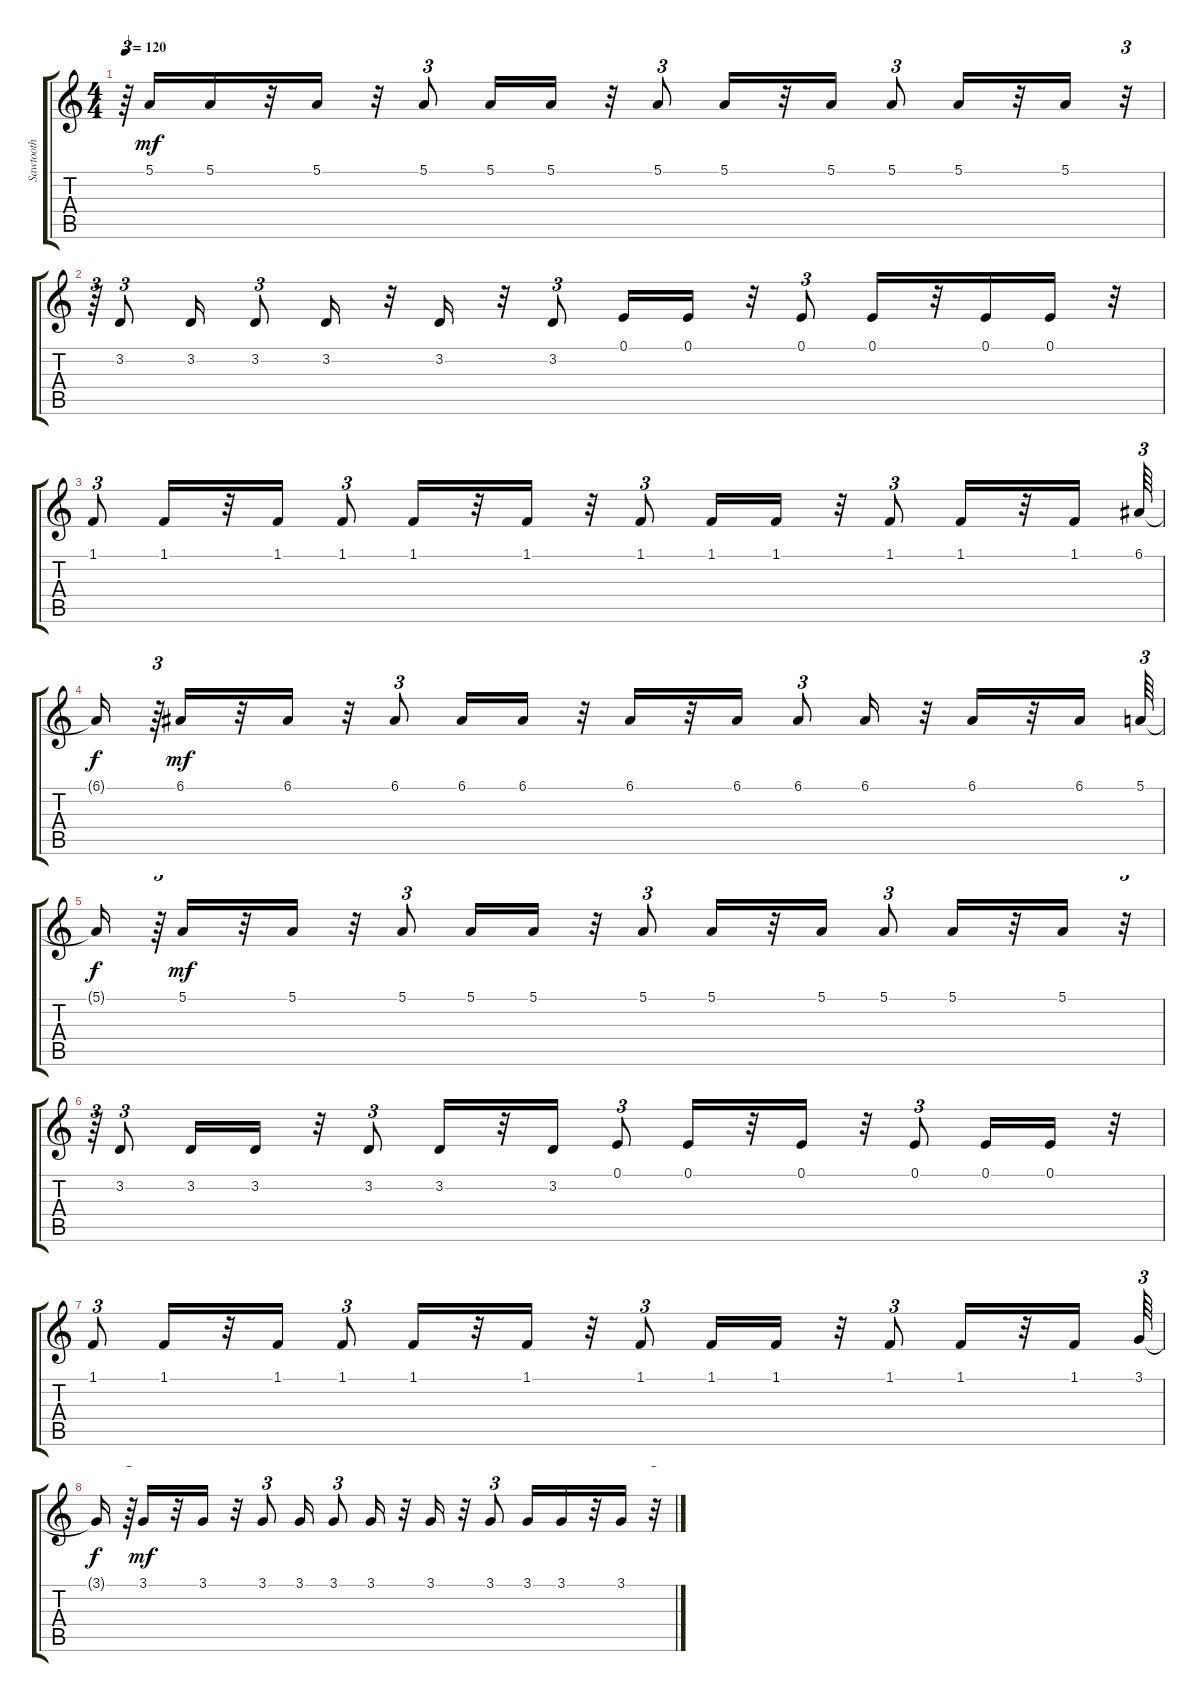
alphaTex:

\track ("Sawtooth" "Sawtooth") {instrument lead2sawtooth}
\staff {score tabs}
\tuning (E4 B3 G3 D3 A2 E2) {hide}
\ts (4 4)
\tempo 120
\clef g2
\ks c
r.64{tu (3 2) dy mf} 5.1.16 5.1.16 r.32 5.1.16 r.32 5.1.8{tu (3 2)} 5.1.16 5.1.16 r.32 5.1.8{tu (3 2)} 5.1.16 r.32 5.1.16 5.1.8{tu (3 2)} 5.1.16 r.32 5.1.16 r.32{tu (3 2)} |
r.64{tu (3 2)} 3.2.8{tu (3 2)} 3.2.16 3.2.8{tu (3 2)} 3.2.16 r.32 3.2.16 r.32 3.2.8{tu (3 2)} 0.1.16 0.1.16 r.32 0.1.8{tu (3 2)} 0.1.16 r.32 0.1.16 0.1.16 r.32 |
1.1.8{tu (3 2)} 1.1.16 r.32 1.1.16 1.1.8{tu (3 2)} 1.1.16 r.32 1.1.16 r.32 1.1.8{tu (3 2)} 1.1.16 1.1.16 r.32 1.1.8{tu (3 2)} 1.1.16 r.32 1.1.16 6.1.64{tu (3 2)} |
6.1{t}.16{dy f} r.64{tu (3 2)} 6.1.16{dy mf} r.32 6.1.16 r.32 6.1.8{tu (3 2)} 6.1.16 6.1.16 r.32 6.1.16 r.32 6.1.16 6.1.8{tu (3 2)} 6.1.16 r.32 6.1.16 r.32 6.1.16 5.1.64{tu (3 2)} |
5.1{t}.16{dy f} r.64{tu (3 2)} 5.1.16{dy mf} r.32 5.1.16 r.32 5.1.8{tu (3 2)} 5.1.16 5.1.16 r.32 5.1.8{tu (3 2)} 5.1.16 r.32 5.1.16 5.1.8{tu (3 2)} 5.1.16 r.32 5.1.16 r.32{tu (3 2)} |
r.64{tu (3 2)} 3.2.8{tu (3 2)} 3.2.16 3.2.16 r.32 3.2.8{tu (3 2)} 3.2.16 r.32 3.2.16 0.1.8{tu (3 2)} 0.1.16 r.32 0.1.16 r.32 0.1.8{tu (3 2)} 0.1.16 0.1.16 r.32 |
1.1.8{tu (3 2)} 1.1.16 r.32 1.1.16 1.1.8{tu (3 2)} 1.1.16 r.32 1.1.16 r.32 1.1.8{tu (3 2)} 1.1.16 1.1.16 r.32 1.1.8{tu (3 2)} 1.1.16 r.32 1.1.16 3.1.64{tu (3 2)} |
3.1{t}.16{dy f} r.64{tu (3 2)} 3.1.16{dy mf} r.32 3.1.16 r.32 3.1.8{tu (3 2)} 3.1.16 3.1.8{tu (3 2)} 3.1.16 r.32 3.1.16 r.32 3.1.8{tu (3 2)} 3.1.16 3.1.16 r.32 3.1.16 r.32{tu (3 2)}
